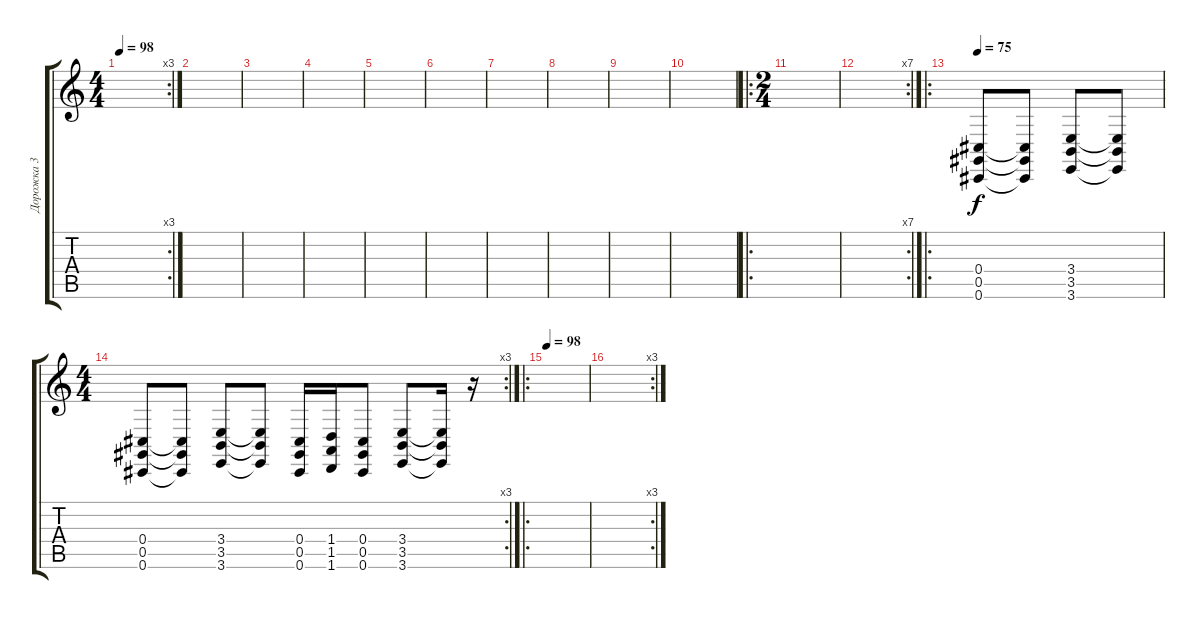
\track ("Дорожка 3" "Дорожка 3") {instrument fx7echoes}
\staff {score tabs}
\tuning (Eb4 Bb3 Gb3 Db3 Ab2 Db2) {hide}
\rc 3
\ts (4 4)
\tempo 98
\clef g2
\ks c
|
|
|
|
|
|
|
|
|
|
\ro
\ts (2 4)
|
\rc 7
|
\ro
\tempo 75
(0.4 0.5 0.6).8{instrument fx7echoes} (0.4{t} 0.5{t} 0.6{t}).8 (3.4 3.5 3.6).8 (3.4{t} 3.5{t} 3.6{t}).8 |
\rc 3
\ts (4 4)
(0.4 0.5 0.6).8 (0.4{t} 0.5{t} 0.6{t}).8 (3.4 3.5 3.6).8 (3.4{t} 3.5{t} 3.6{t}).8 (0.4 0.5 0.6).16 (1.4 1.5 1.6).16 (0.4 0.5 0.6).8 (3.4 3.5 3.6).8 (3.4{t} 3.5{t} 3.6{t}).16 r.16 |
\ro
\tempo 98
|
\rc 3
